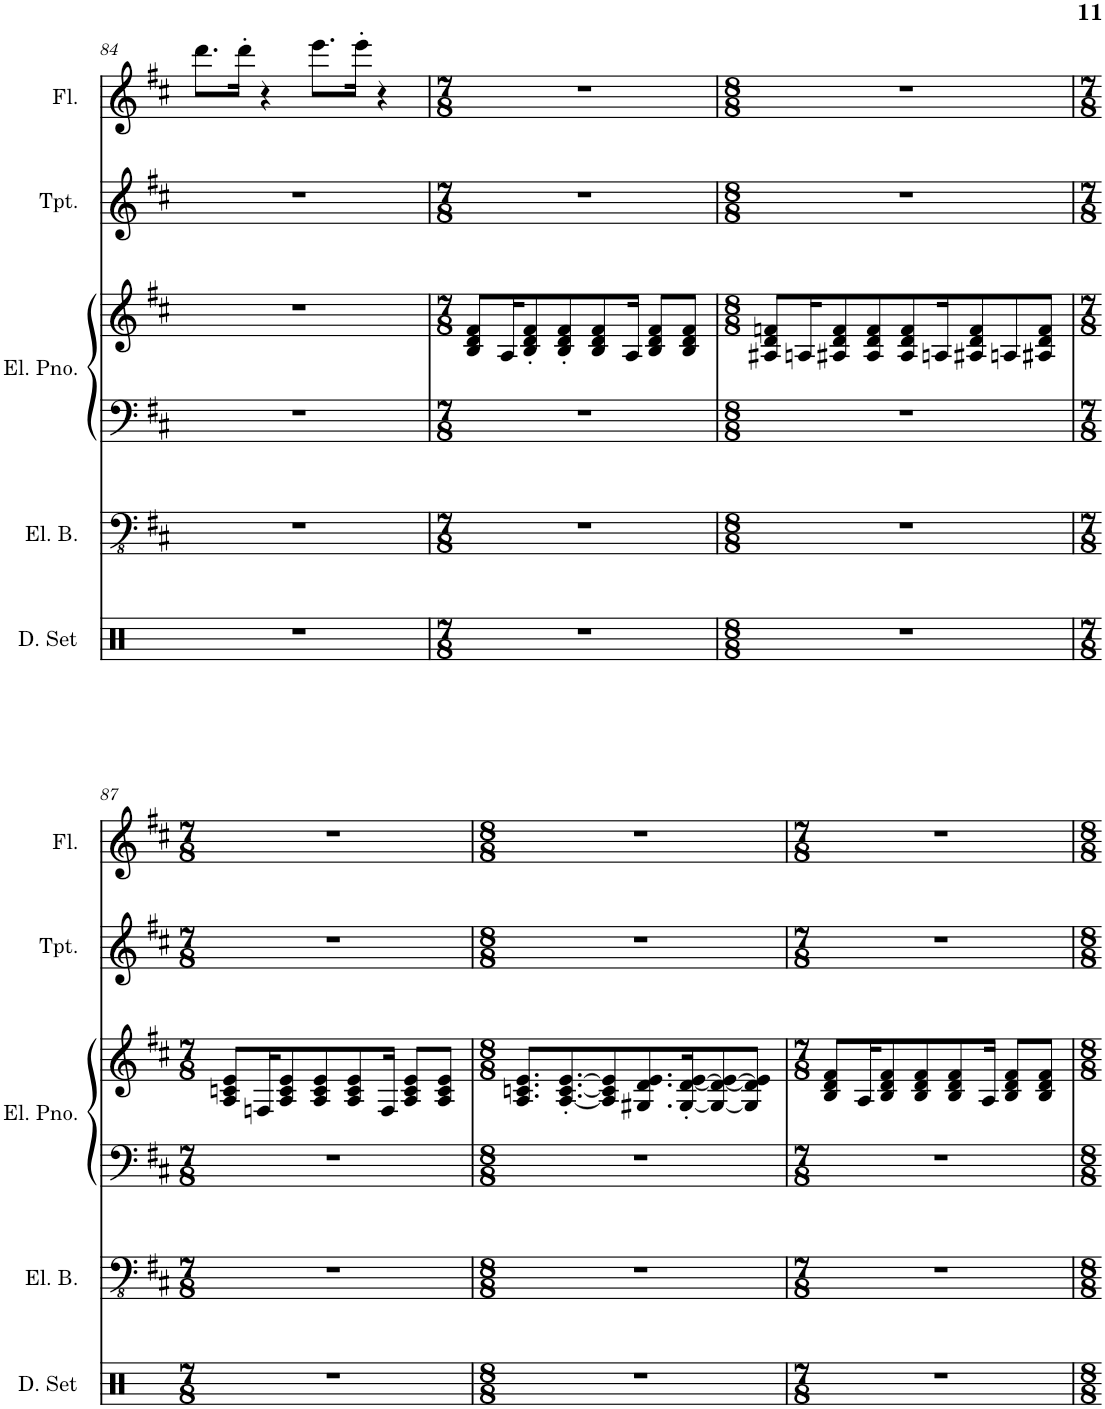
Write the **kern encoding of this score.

**kern	**kern	**kern	**kern	**kern	**kern
*part5	*part4	*part3	*part3	*part2	*part1
*staff6	*staff5	*staff4	*staff3	*staff2	*staff1
*I"Drumset	*I"Electric Bass	*I"Electric Piano	*	*I"Trumpet	*I"Flute
*I'D. Set	*I'El. B.	*I'El. Pno.	*	*I'Tpt.	*I'Fl.
!!LO:PB:g=z
*clefX	*clefFv4	*clefF4	*clefG2	*clefG2	*clefG2
*	*	*	*	*Trd1c2	*
*k[]	*k[f#c#]	*k[f#c#]	*k[f#c#]	*k[f#c#]	*k[f#c#]
*M4/4	*M4/4	*M4/4	*M4/4	*M4/4	*M4/4
=84	=84	=84	=84	=84	=84
1r	1r	1r	1r	1r	8.ddd\L
.	.	.	.	.	16ddd'\Jk
.	.	.	.	.	4r
.	.	.	.	.	8.eee\L
.	.	.	.	.	16eee'\Jk
.	.	.	.	.	4r
=85	=85	=85	=85	=85	=85
*M7/8	*M7/8	*M7/8	*M7/8	*M7/8	*M7/8
2..r	2..r	2..r	8B/ 8d/ 8f#/L	2..r	2..r
.	.	.	16A/K	.	.
.	.	.	8B/' 8d/' 8f#/'	.	.
.	.	.	8B/' 8d/' 8f#/'	.	.
.	.	.	8B/ 8d/ 8f#/	.	.
.	.	.	16A/Jk	.	.
.	.	.	8B/ 8d/ 8f#/L	.	.
.	.	.	8B/ 8d/ 8f#/J	.	.
=86	=86	=86	=86	=86	=86
*M8/8	*M8/8	*M8/8	*M8/8	*M8/8	*M8/8
1r	1r	1r	8A#X/ 8d/ 8fn/L	1r	1r
.	.	.	16An/K	.	.
.	.	.	8A#X/ 8d/ 8f/	.	.
.	.	.	8A#/ 8d/ 8f/	.	.
.	.	.	8A#/ 8d/ 8f/	.	.
.	.	.	16An/K	.	.
.	.	.	8A#X/ 8d/ 8f/	.	.
.	.	.	8An/	.	.
.	.	.	8A#X/ 8d/ 8f/J	.	.
!!LO:LB:g=z
=87	=87	=87	=87	=87	=87
*M7/8	*M7/8	*M7/8	*M7/8	*M7/8	*M7/8
2..r	2..r	2..r	8A/ 8cn/ 8e/L	2..r	2..r
.	.	.	16Fn/K	.	.
.	.	.	8A/ 8c/ 8e/	.	.
.	.	.	8A/ 8c/ 8e/	.	.
.	.	.	8A/ 8c/ 8e/	.	.
.	.	.	16F/Jk	.	.
.	.	.	8A/ 8c/ 8e/L	.	.
.	.	.	8A/ 8c/ 8e/J	.	.
=88	=88	=88	=88	=88	=88
*M8/8	*M8/8	*M8/8	*M8/8	*M8/8	*M8/8
1r	1r	1r	8.A/ 8.cn/ 8.e/L	1r	1r
.	.	.	[8.A/' [8.c/' [8.e/'	.	.
.	.	.	8A/] 8c/] 8e/]	.	.
.	.	.	8.G#X/ 8.d/ 8.e/	.	.
.	.	.	[16G#/' [16d/' [16e/'K	.	.
.	.	.	8G#/_ 8d/_ 8e/_	.	.
.	.	.	8G#/] 8d/] 8e/]J	.	.
=89	=89	=89	=89	=89	=89
*M7/8	*M7/8	*M7/8	*M7/8	*M7/8	*M7/8
2..r	2..r	2..r	8B/ 8d/ 8f#/L	2..r	2..r
.	.	.	16A/K	.	.
.	.	.	8B/ 8d/ 8f#/	.	.
.	.	.	8B/ 8d/ 8f#/	.	.
.	.	.	8B/ 8d/ 8f#/	.	.
.	.	.	16A/Jk	.	.
.	.	.	8B/ 8d/ 8f#/L	.	.
.	.	.	8B/ 8d/ 8f#/J	.	.
=	=	=	=	=	=
*-	*-	*-	*-	*-	*-
